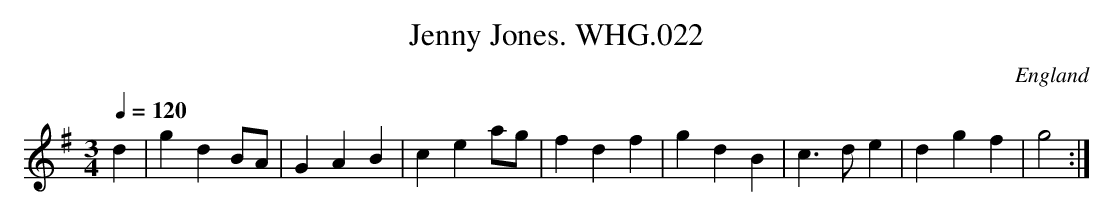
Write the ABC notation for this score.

X:1
T:Jenny Jones. WHG.022
L:1/8
M:3/4
O:England
Q:1/4=120
K:G
d2|g2d2 BA|G2A2 B2|c2e2 ag|f2d2 f2|\
g2d2 B2|c3d e2|d2g2 f2|g4:|
